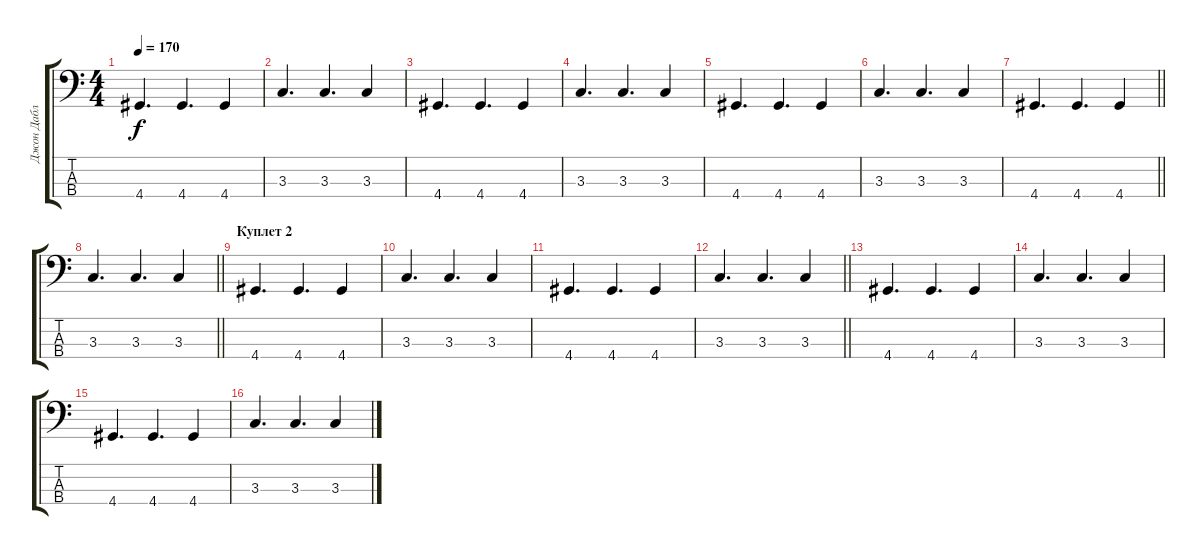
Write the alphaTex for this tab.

\track ("Джон Дабл" "Джон Дабл") {instrument electricbassfinger}
\staff {score tabs}
\tuning (G2 D2 A1 E1) {hide}
\ts (4 4)
\tempo 170
\clef f4
\ks c
4.4.4{d dy f} 4.4.4{d} 4.4.4 |
3.3.4{d} 3.3.4{d} 3.3.4 |
4.4.4{d} 4.4.4{d} 4.4.4 |
3.3.4{d} 3.3.4{d} 3.3.4 |
4.4.4{d} 4.4.4{d} 4.4.4 |
3.3.4{d} 3.3.4{d} 3.3.4 |
\barLineRight lightlight
4.4.4{d} 4.4.4{d} 4.4.4 |
\section ("" "")
\barLineRight lightlight
3.3.4{d} 3.3.4{d} 3.3.4 |
\section ("" "Куплет 2")
4.4.4{d} 4.4.4{d} 4.4.4 |
3.3.4{d} 3.3.4{d} 3.3.4 |
4.4.4{d} 4.4.4{d} 4.4.4 |
\barLineRight lightlight
3.3.4{d} 3.3.4{d} 3.3.4 |
\section ("" "")
4.4.4{d} 4.4.4{d} 4.4.4 |
3.3.4{d} 3.3.4{d} 3.3.4 |
4.4.4{d} 4.4.4{d} 4.4.4 |
3.3.4{d} 3.3.4{d} 3.3.4
